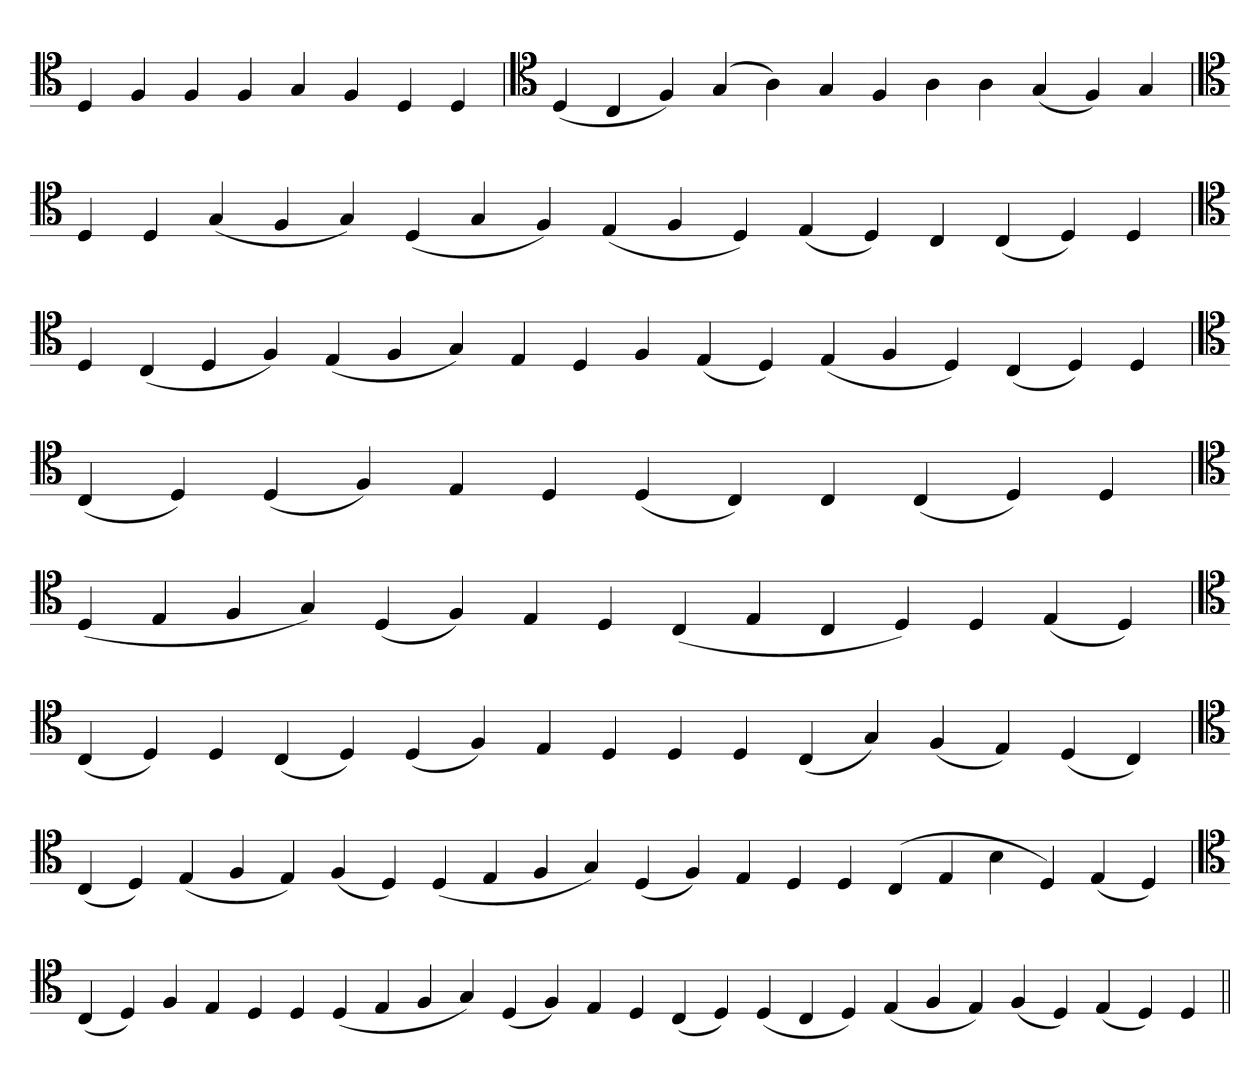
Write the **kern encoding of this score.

**kern
*part1
*staff1
*clefC4
=
4D
4F
4F
4F
4G
4F
4D
4D
=`
*clefC4
(4D
4C
4F)
(4G
4A)
4G
4F
4A
4A
(4G
4F)
4G
='
*clefC4
4D
4D
(4G
4F
4G)
(4D
4G
4F)
(4E
4F
4D)
(4E
4D)
4C
(4C
4D)
4D
=`
*clefC4
4D
(4C
4D
4F)
(4E
4F
4G)
4E
4D
4F
(4E
4D)
(4E
4F
4D)
(4C
4D)
4D
='
*clefC4
(4C
4D)
(4D
4F)
4E
4D
(4D
4C)
4C
(4C
4D)
4D
=`
*clefC4
(4D
4E
4F
4G)
(4D
4F)
4E
4D
(4C
4E
4C
4D)
4D
(4E
4D)
=
*clefC4
(4C
4D)
4D
(4C
4D)
(4D
4F)
4E
4D
4D
4D
(4C
4G)
(4F
4E)
(4D
4C)
='
*clefC4
(4C
4D)
(4E
4F
4E)
(4F
4D)
(4D
4E
4F
4G)
(4D
4F)
4E
4D
4D
(4C
4E
4B
4D)
(4E
4D)
='
*clefC4
(4C
4D)
4F
4E
4D
4D
(4D
4E
4F
4G)
(4D
4F)
4E
4D
(4C
4D)
(4D
4C
4D)
(4E
4F
4E)
(4F
4D)
(4E
4D)
4D
=||
*-
